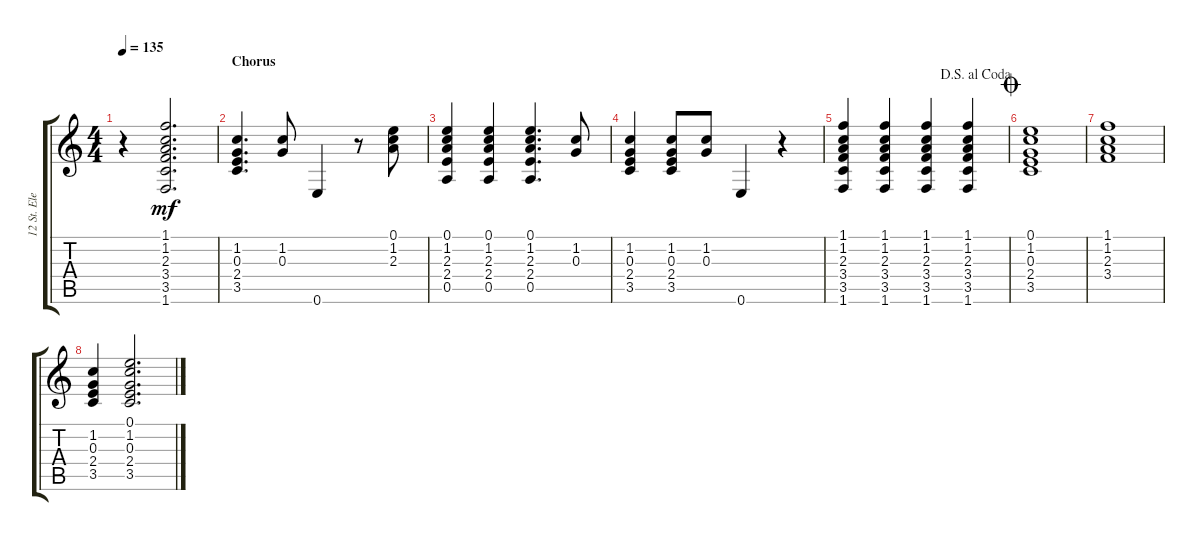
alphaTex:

\track ("12 St. Electric Guitar" "12 St. Ele") {instrument electricguitarclean}
\staff {score tabs}
\tuning (E4 B3 G3 D3 A2 E2) {hide}
\ts (4 4)
\tempo 135
\clef g2
\ks c
r.4{dy mf} (1.1 1.2 2.3 3.4 3.5 1.6).2{d} |
\section ("" "Chorus")
(1.2 0.3 2.4 3.5).4{d} (1.2 0.3).8 0.6.4 r.8 (0.1 1.2 2.3).8 |
(0.1 1.2 2.3 2.4 0.5).4 (0.1 1.2 2.3 2.4 0.5).4 (0.1 1.2 2.3 2.4 0.5).4{d} (1.2 0.3).8 |
(1.2 0.3 2.4 3.5).4 (1.2 0.3 2.4 3.5).8 (1.2 0.3).8 0.6.4 r.4 |
\jump dalsegnoalcoda
(1.1 1.2 2.3 3.4 3.5 1.6).4 (1.1 1.2 2.3 3.4 3.5 1.6).4 (1.1 1.2 2.3 3.4 3.5 1.6).4 (1.1 1.2 2.3 3.4 3.5 1.6).4 |
\jump coda
(0.1 1.2 0.3 2.4 3.5).1 |
(1.1 1.2 2.3 3.4).1 |
(1.2 0.3 2.4 3.5).4 (0.1 1.2 0.3 2.4 3.5).2{d}
